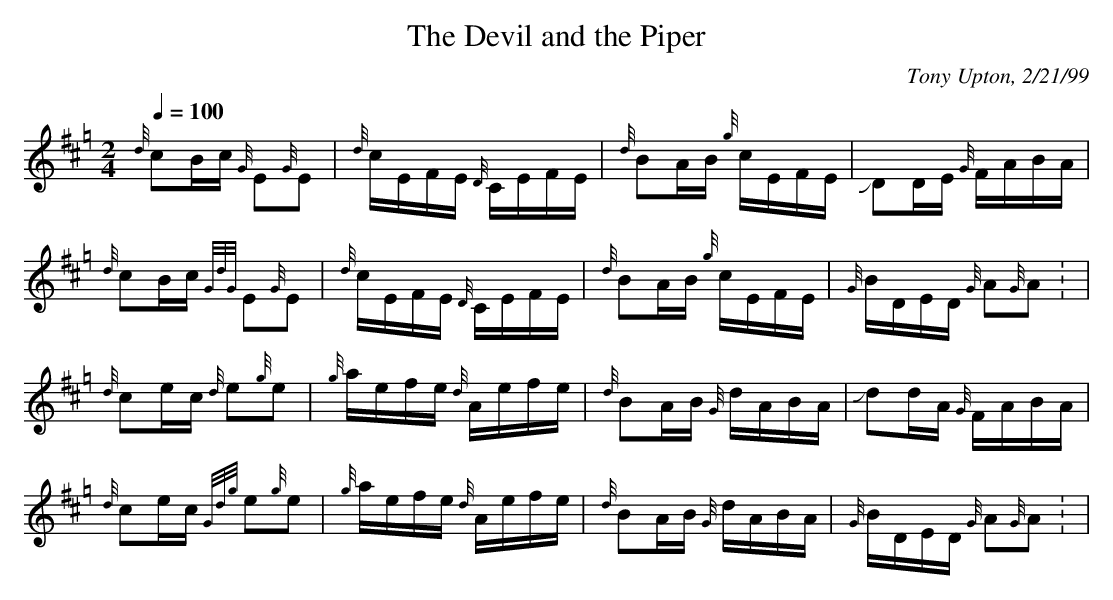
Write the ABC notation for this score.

X:1
T:Devil and the Piper, The
C:Tony Upton, 2/21/99
M:2/4
L:1/16
Q:1/4=100
K:Hp
{d}c2Bc {G}E2{G}E2|{d}cEFE {D}CEFE|{d}B2AB {g}cEFE|JD2DE {G}FABA|!
{d}c2Bc {GdG}E2{G}E2|{d}cEFE {D}CEFE|{d}B2AB {g}cEFE|{G}BDED {G}A2{G}A2:
|!
{d}c2ec {d}e2{g}e2|{g}aefe {d}Aefe|{d}B2AB {G}dABA|Jd2dA {G}FABA|!
{d}c2ec {Gdg}e2{g}e2|{g}aefe {d}Aefe|{d}B2AB {G}dABA|{G}BDED {G}A2{G}A2:
|!
